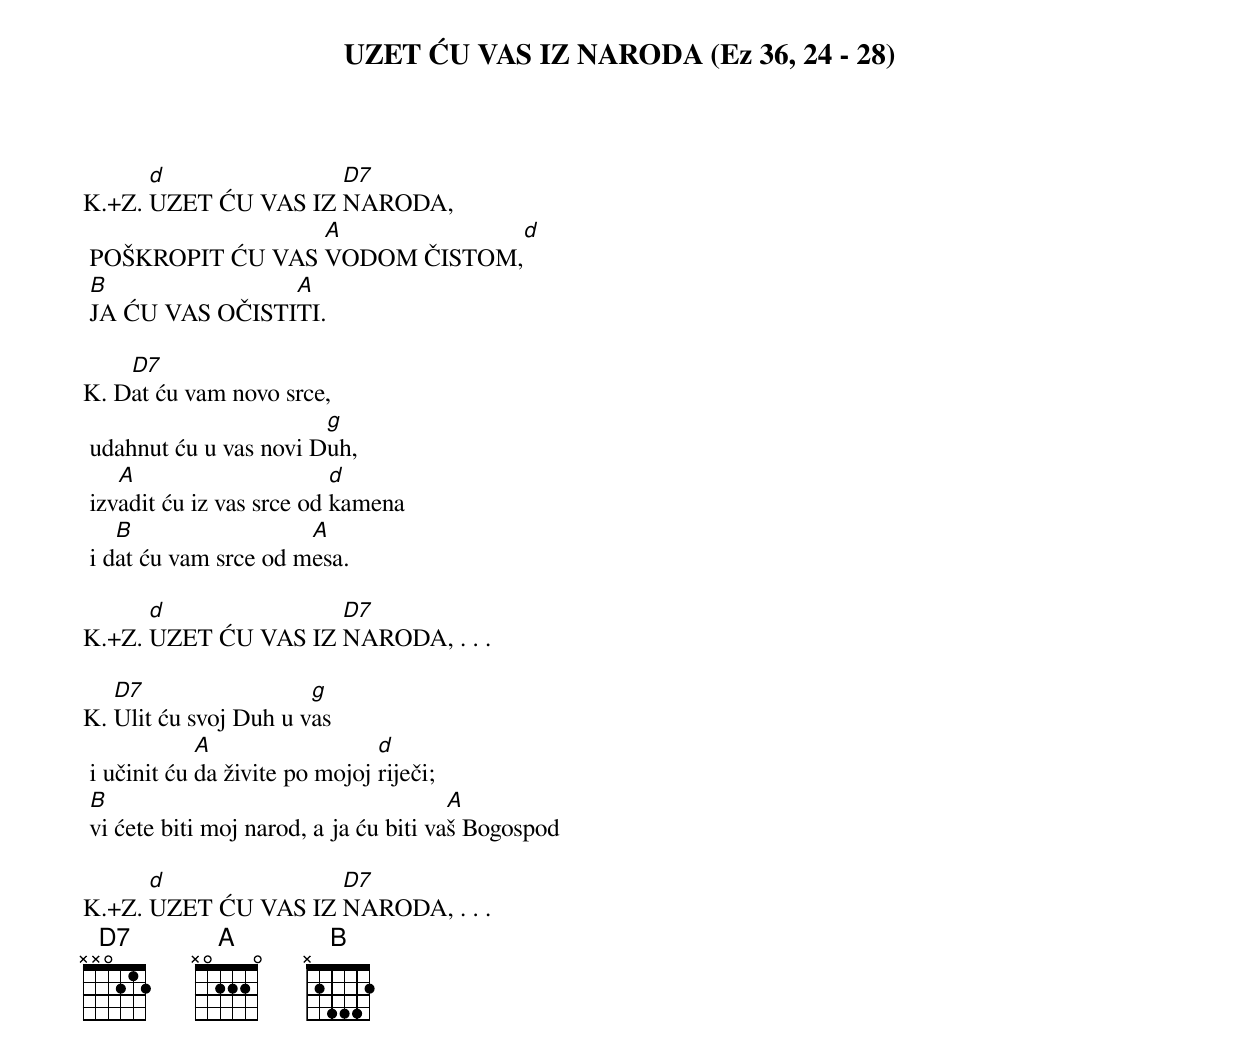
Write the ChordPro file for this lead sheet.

{title: UZET ĆU VAS IZ NARODA (Ez 36, 24 - 28)}

K.+Z.	[d]UZET ĆU VAS IZ [D7]NARODA,
	POŠKROPIT ĆU VAS [A]VODOM ČISTOM,[d]
	[B]JA ĆU VAS OČISTI[A]TI.

K.	D[D7]at ću vam novo srce,
	udahnut ću u vas novi D[g]uh,
	izv[A]adit ću iz vas srce od [d]kamena
	i d[B]at ću vam srce od m[A]esa.

K.+Z.	[d]UZET ĆU VAS IZ [D7]NARODA, . . .

K.	[D7]Ulit ću svoj Duh u v[g]as
	i učinit ću [A]da živite po mojoj [d]riječi;
	[B]vi ćete biti moj narod, a ja ću biti va[A]š Bogospod

K.+Z.	[d]UZET ĆU VAS IZ [D7]NARODA, . . .
